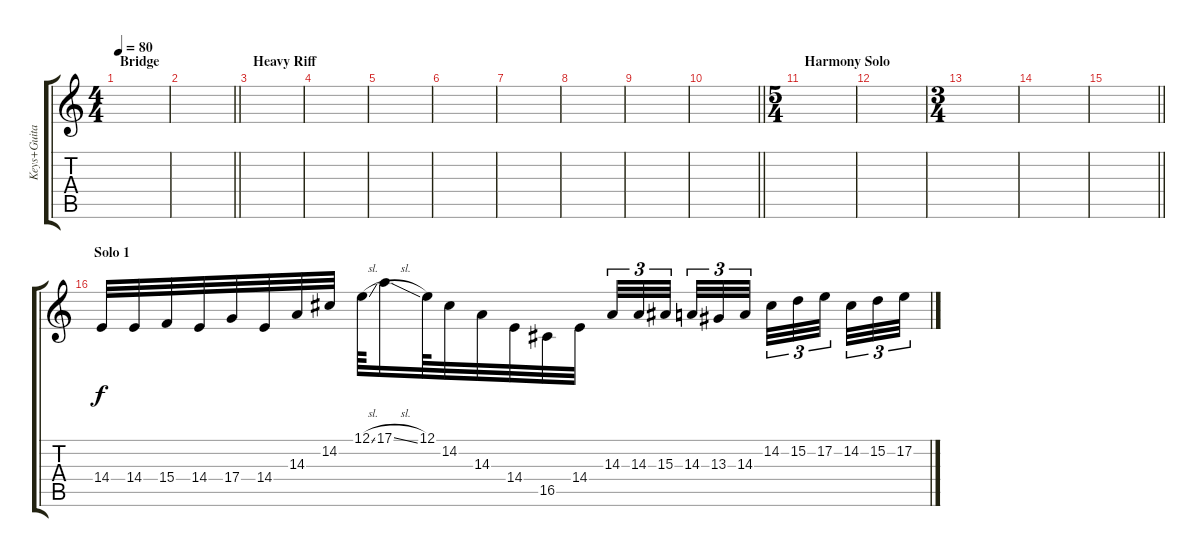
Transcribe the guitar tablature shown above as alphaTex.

\track ("Keys+Guitar 2" "Keys+Guita") {instrument pad8sweep}
\staff {score tabs}
\tuning (E4 B3 G3 D3 A2 D2) {hide}
\ts (4 4)
\section ("" "Bridge")
\tempo 80
\clef g2
\ks c
|
\barLineRight lightlight
|
\section ("" "Heavy Riff")
|
|
|
|
|
|
|
\barLineRight lightlight
|
\ts (5 4)
\section ("" "Harmony Solo")
|
|
\ts (3 4)
|
|
\barLineRight lightlight
|
\section ("" "Solo 1")
14.4.32{instrument distortionguitar} 14.4.32 15.4.32 14.4.32 17.4.32 14.4.32 14.3.32 14.2.32 12.1{sl}.64 17.1{sl}.16 12.1.64 14.2.32 14.3.32 14.4.32 16.5.32 14.4.32 14.3.32{tu (3 2)} 14.3.32{tu (3 2)} 15.3.32{tu (3 2) beam splitsecondary} 14.3.32{tu (3 2)} 13.3.32{tu (3 2)} 14.3.32{tu (3 2) beam splitsecondary} 14.2.32{tu (3 2)} 15.2.32{tu (3 2)} 17.2.32{tu (3 2) beam splitsecondary} 14.2.32{tu (3 2)} 15.2.32{tu (3 2)} 17.2.32{tu (3 2)}
